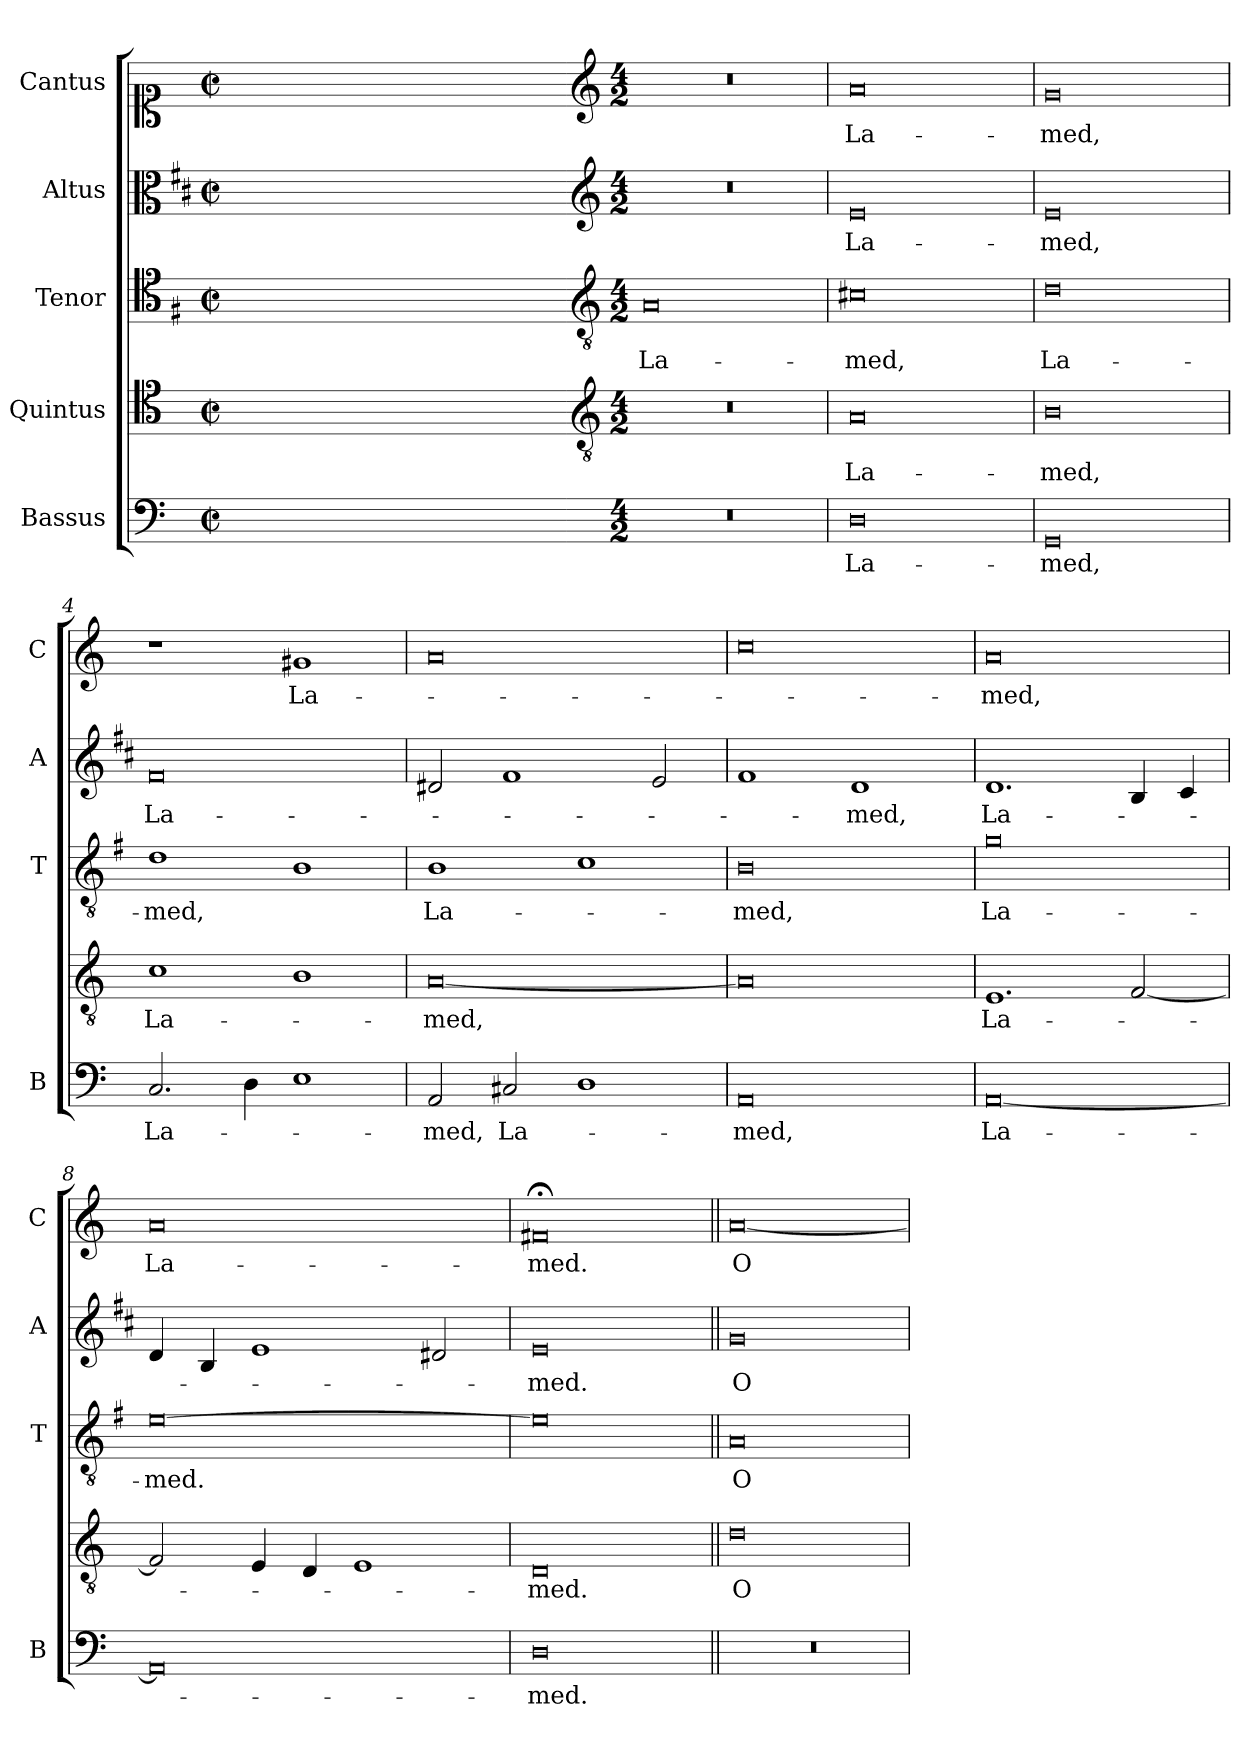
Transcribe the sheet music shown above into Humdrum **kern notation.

**kern	**text	**kern	**text	**kern	**text	**kern	**text	**kern	**text
*part5	*part5	*part4	*part4	*part3	*part3	*part2	*part2	*part1	*part1
*staff5	*staff5	*staff4	*staff4	*staff3	*staff3	*staff2	*staff2	*staff1	*staff1
*I"Bassus	*	*I"Quintus	*	*I"Tenor	*	*I"Altus	*	*I"Cantus	*
*I'B	*	*	*	*I'T	*	*I'A	*	*I'C	*
*clefF4	*	*clefC4	*	*clefC4	*	*clefC3	*	*clefC1	*
*	*	*	*	*ITrd4c7	*	*ITrd1c2	*	*	*
*k[]	*	*k[]	*	*k[]	*	*k[]	*	*k[]	*
*C:	*	*C:	*	*C:	*	*C:	*	*C:	*
*M2/2	*	*M2/2	*	*M2/2	*	*M2/2	*	*M2/2	*
*met(c|)	*	*met(c|)	*	*met(c|)	*	*met(c|)	*	*met(c|)	*
=	=	=	=	=	=	=	=	=	=
1ryy	.	1ryy	.	1ryy	.	1ryy	.	1ryy	.
=1X-	=1X-	=1X-	=1X-	=1X-	=1X-	=1X-	=1X-	=1X-	=1X-
4ryy	.	4ryy	.	4ryy	.	4ryy	.	4ryy	.
4ryy	.	4ryy	.	4ryy	.	4ryy	.	4ryy	.
4ryy	.	4ryy	.	4ryy	.	4ryy	.	4ryy	.
4ryy	.	4ryy	.	4ryy	.	4ryy	.	4ryy	.
=1-	=1-	=1-	=1-	=1-	=1-	=1-	=1-	=1-	=1-
*	*	*clefGv2	*	*clefGv2	*	*clefG2	*	*clefG2	*
*M4/2	*	*M4/2	*	*M4/2	*	*M4/2	*	*M4/2	*
!	!	!	!	!	!LO:LY:b	!	!	!	!
0r	.	0r	.	0D	La-	0r	.	0r	.
=2	=2	=2	=2	=2	=2	=2	=2	=2	=2
!	!LO:LY:b	!	!LO:LY:b	!	!LO:LY:b	!	!LO:LY:b	!	!LO:LY:b
0D	La-	0A	La-	0F#X	-med,	0d	La-	0a	La-
=3	=3	=3	=3	=3	=3	=3	=3	=3	=3
!	!LO:LY:b	!	!LO:LY:b	!	!LO:LY:b	!	!LO:LY:b	!	!LO:LY:b
0GG	-med,	0B	-med,	0G	La-	0d	-med,	0g	-med,
=4	=4	=4	=4	=4	=4	=4	=4	=4	=4
!	!LO:LY:b	!	!LO:LY:b	!	!LO:LY:b	!	!LO:LY:b	!	!
2.C/	La-	1c	La-	1G	-med,	0e	La-	1r	.
4D\	.	.	.	.	.	.	.	.	.
!	!	!	!	!	!	!	!	!	!LO:LY:b
1E	.	1B	.	1E	.	.	.	1g#X	La-
=5	=5	=5	=5	=5	=5	=5	=5	=5	=5
!	!LO:LY:b	!	!LO:LY:b	!	!LO:LY:b	!	!	!	!
2AA/	-med,	[0A	-med,	1E	La-	2c#X/	.	0a	.
!	!LO:LY:b	!	!	!	!	!	!	!	!
2C#X/	La-	.	.	.	.	1e	.	.	.
1D	.	.	.	1F	.	.	.	.	.
.	.	.	.	.	.	2d/	.	.	.
=6	=6	=6	=6	=6	=6	=6	=6	=6	=6
!	!LO:LY:b	!	!	!	!LO:LY:b	!	!	!	!
0AA	-med,	0A]	.	0E	-med,	1e	.	0cc	.
!	!	!	!	!	!	!	!LO:LY:b	!	!
.	.	.	.	.	.	1c	-med,	.	.
!!LO:LB:g=z
=7	=7	=7	=7	=7	=7	=7	=7	=7	=7
!	!LO:LY:b	!	!LO:LY:b	!	!LO:LY:b	!	!LO:LY:b	!	!LO:LY:b
[0AA	La-	1.E	La-	0c	La-	1.c	La-	0a	-med,
.	.	[2F/	.	.	.	4A/	.	.	.
.	.	.	.	.	.	4B/	.	.	.
=8	=8	=8	=8	=8	=8	=8	=8	=8	=8
!	!	!	!	!	!LO:LY:b	!	!	!	!LO:LY:b
0AA]	.	2F/]	.	[0A	-med.	4c/	.	0a	La-
.	.	.	.	.	.	4A/	.	.	.
.	.	4E/	.	.	.	1d	.	.	.
.	.	4D/	.	.	.	.	.	.	.
.	.	1E	.	.	.	.	.	.	.
.	.	.	.	.	.	2c#X/	.	.	.
=9	=9	=9	=9	=9	=9	=9	=9	=9	=9
!	!LO:LY:b	!	!LO:LY:b	!	!	!	!LO:LY:b	!	!LO:LY:b
0D	-med.	0D	-med.	0A]	.	0d	-med.	0f#X;<	-med.
=10||	=10||	=10||	=10||	=10||	=10||	=10||	=10||	=10||	=10||
!	!	!	!LO:LY:b	!	!LO:LY:b	!	!LO:LY:b	!	!LO:LY:b
0r	.	0d	O	0D	O	0f	O	[0a	O
=	=	=	=	=	=	=	=	=	=
*-	*-	*-	*-	*-	*-	*-	*-	*-	*-
